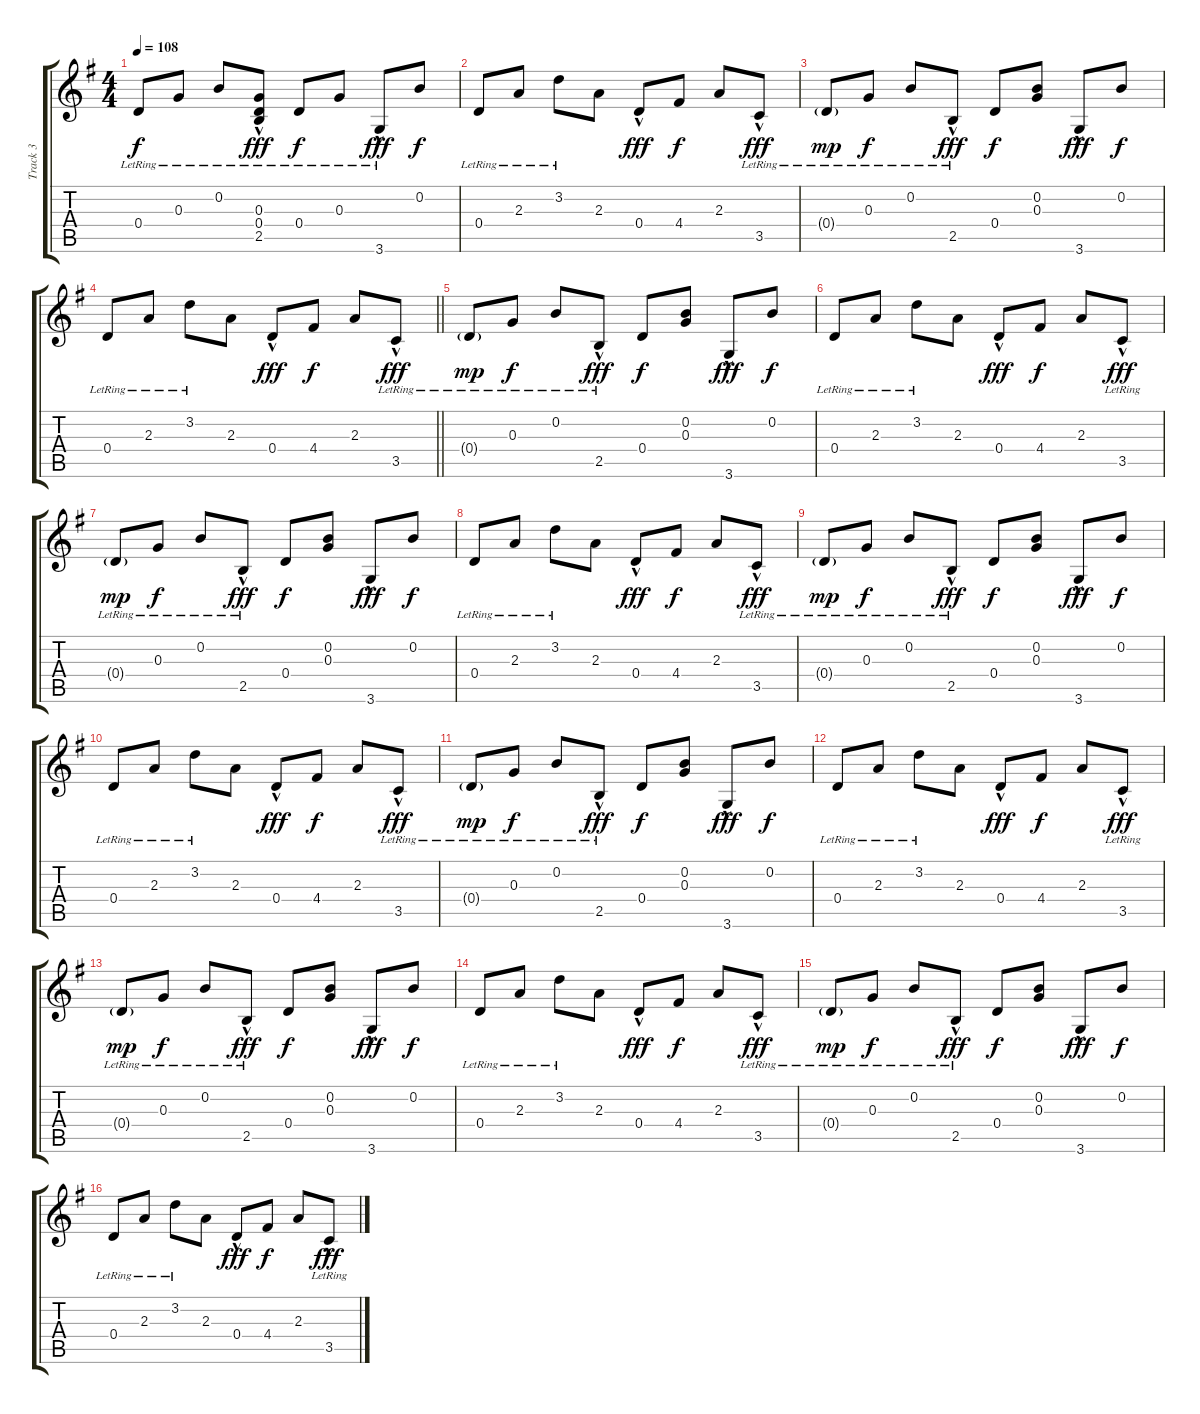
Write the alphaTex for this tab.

\track ("Track 3" "Track 3") {instrument electricguitarjazz}
\staff {score tabs}
\tuning (E4 B3 G3 D3 A2 E2) {hide}
\ts (4 4)
\tempo 108
\clef g2
\ks g
0.4{lr}.8{dy f} 0.3{lr}.8 0.2{lr}.8 (0.3{lr} 0.4{lr} 2.5{hac}).8{dy fff} 0.4{lr}.8{dy f} 0.3{lr}.8 3.6{hac lr}.8{dy fff} 0.2.8{dy f} |
0.4{lr}.8 2.3{lr}.8 3.2{lr}.8 2.3.8 0.4{hac}.8{dy fff} 4.4.8{dy f} 2.3.8 3.5{hac lr}.8{dy fff} |
0.4{g lr}.8{dy mp} 0.3{lr}.8{dy f} 0.2{lr}.8 2.5{hac lr}.8{dy fff} 0.4.8{dy f} (0.2 0.3).8 3.6{hac}.8{dy fff} 0.2.8{dy f} |
\barLineRight lightlight
0.4{lr}.8 2.3{lr}.8 3.2{lr}.8 2.3.8 0.4{hac}.8{dy fff} 4.4.8{dy f} 2.3.8 3.5{hac lr}.8{dy fff} |
0.4{g lr}.8{dy mp} 0.3{lr}.8{dy f} 0.2{lr}.8 2.5{hac lr}.8{dy fff} 0.4.8{dy f} (0.2 0.3).8 3.6{hac}.8{dy fff} 0.2.8{dy f} |
0.4{lr}.8 2.3{lr}.8 3.2{lr}.8 2.3.8 0.4{hac}.8{dy fff} 4.4.8{dy f} 2.3.8 3.5{hac lr}.8{dy fff} |
0.4{g lr}.8{dy mp} 0.3{lr}.8{dy f} 0.2{lr}.8 2.5{hac lr}.8{dy fff} 0.4.8{dy f} (0.2 0.3).8 3.6{hac}.8{dy fff} 0.2.8{dy f} |
0.4{lr}.8 2.3{lr}.8 3.2{lr}.8 2.3.8 0.4{hac}.8{dy fff} 4.4.8{dy f} 2.3.8 3.5{hac lr}.8{dy fff} |
0.4{g lr}.8{dy mp} 0.3{lr}.8{dy f} 0.2{lr}.8 2.5{hac lr}.8{dy fff} 0.4.8{dy f} (0.2 0.3).8 3.6{hac}.8{dy fff} 0.2.8{dy f} |
0.4{lr}.8 2.3{lr}.8 3.2{lr}.8 2.3.8 0.4{hac}.8{dy fff} 4.4.8{dy f} 2.3.8 3.5{hac lr}.8{dy fff} |
0.4{g lr}.8{dy mp} 0.3{lr}.8{dy f} 0.2{lr}.8 2.5{hac lr}.8{dy fff} 0.4.8{dy f} (0.2 0.3).8 3.6{hac}.8{dy fff} 0.2.8{dy f} |
0.4{lr}.8 2.3{lr}.8 3.2{lr}.8 2.3.8 0.4{hac}.8{dy fff} 4.4.8{dy f} 2.3.8 3.5{hac lr}.8{dy fff} |
0.4{g lr}.8{dy mp} 0.3{lr}.8{dy f} 0.2{lr}.8 2.5{hac lr}.8{dy fff} 0.4.8{dy f} (0.2 0.3).8 3.6{hac}.8{dy fff} 0.2.8{dy f} |
0.4{lr}.8 2.3{lr}.8 3.2{lr}.8 2.3.8 0.4{hac}.8{dy fff} 4.4.8{dy f} 2.3.8 3.5{hac lr}.8{dy fff} |
0.4{g lr}.8{dy mp} 0.3{lr}.8{dy f} 0.2{lr}.8 2.5{hac lr}.8{dy fff} 0.4.8{dy f} (0.2 0.3).8 3.6{hac}.8{dy fff} 0.2.8{dy f} |
0.4{lr}.8 2.3{lr}.8 3.2{lr}.8 2.3.8 0.4{hac}.8{dy fff} 4.4.8{dy f} 2.3.8 3.5{hac lr}.8{dy fff}
